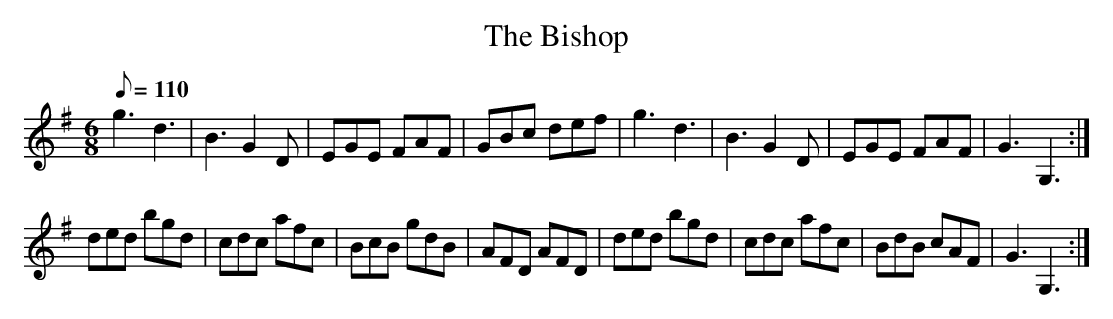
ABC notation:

X:1
T:The Bishop
M:6/8
L:1/8
Q:110
K:G
g3 d3|B3 G2D|EGE FAF|GBc def|g3 d3|B3 G2D|EGE FAF|G3 G,3:|
ded bgd|cdc afc|BcB gdB|AFD AFD|ded bgd|cdc afc|BdB cAF|G3 G,3:|
